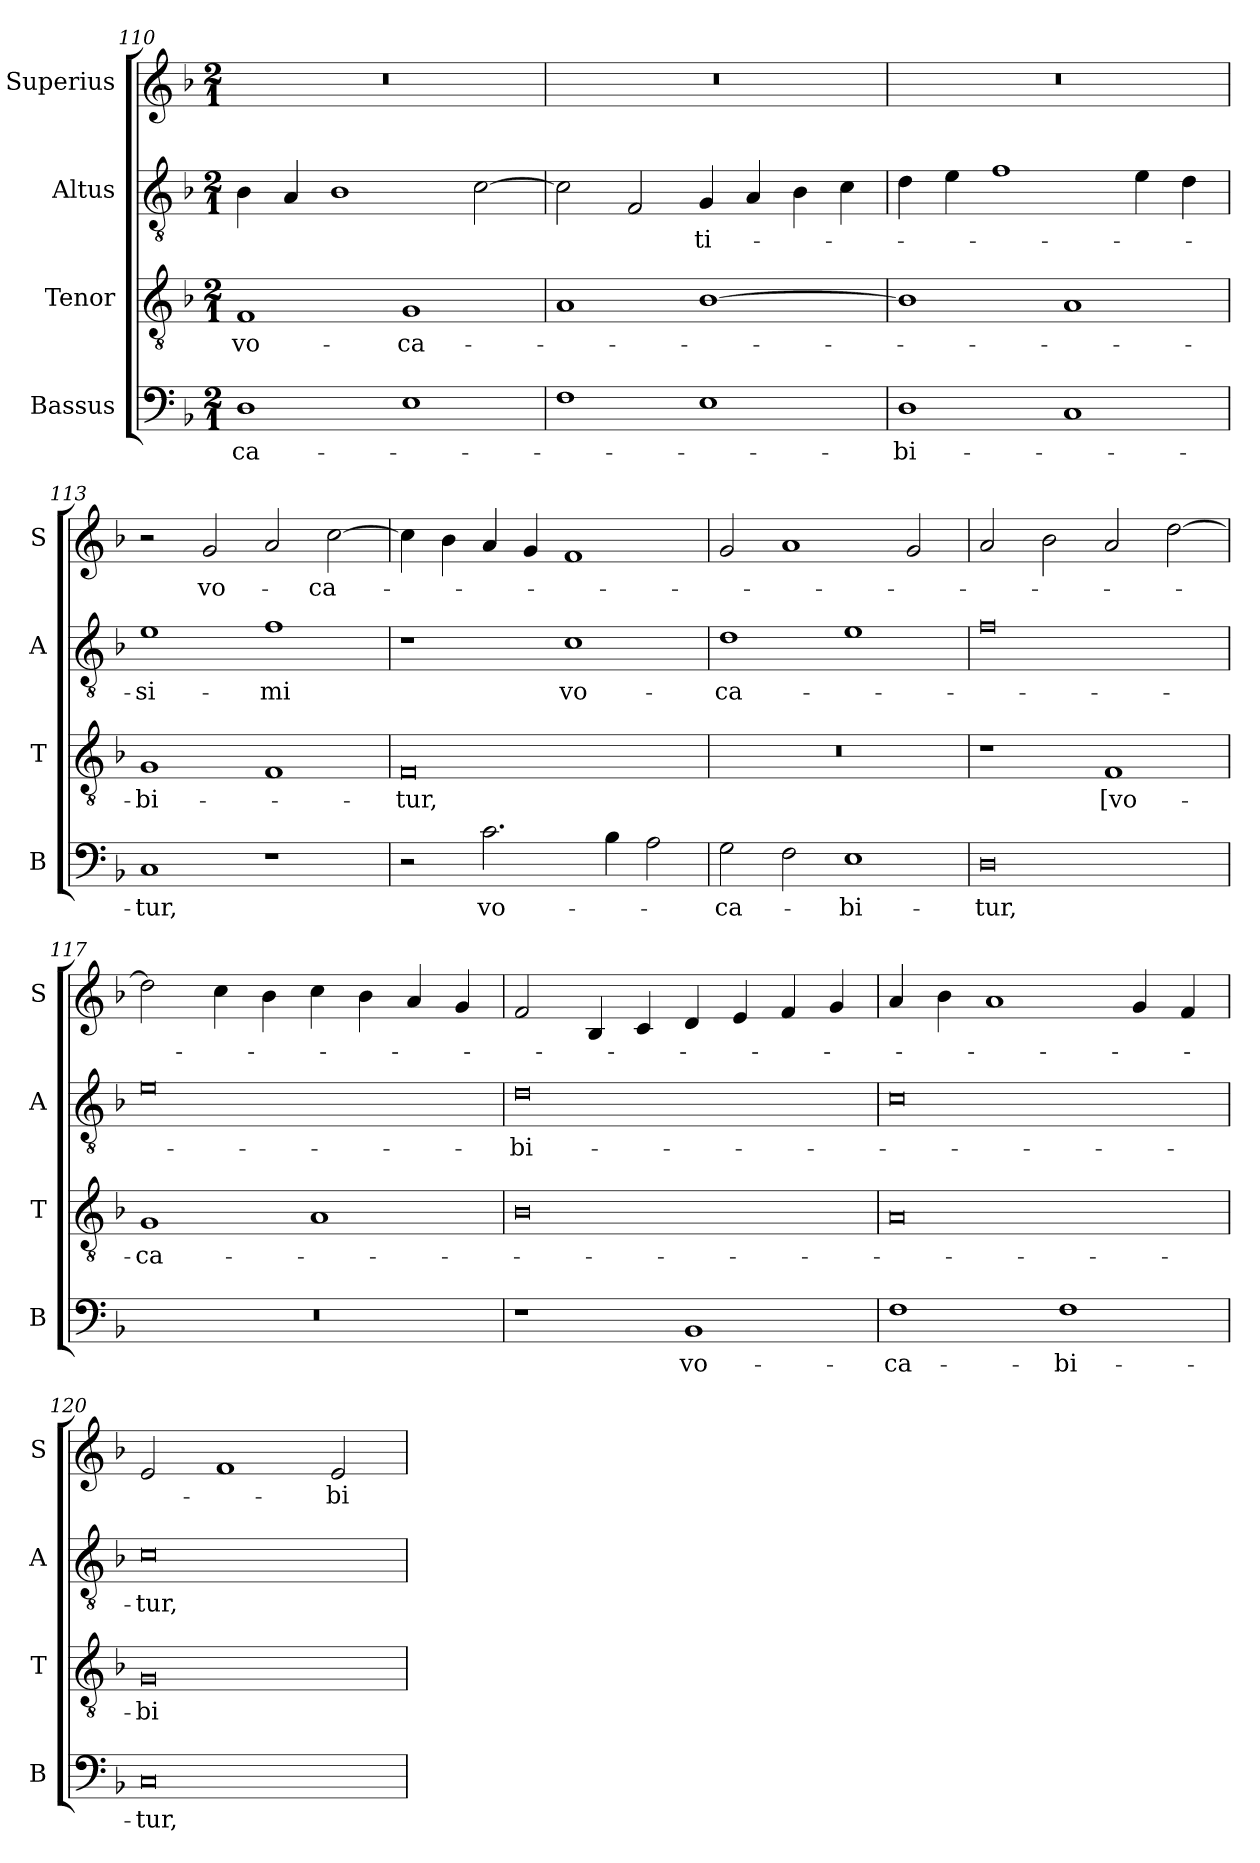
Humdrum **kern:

**kern	**text	**kern	**text	**kern	**text	**kern	**text
*part4	*part4	*part3	*part3	*part2	*part2	*part1	*part1
*staff4	*staff4	*staff3	*staff3	*staff2	*staff2	*staff1	*staff1
*I"Bassus	*	*I"Tenor	*	*I"Altus	*	*I"Superius	*
*I'B	*	*I'T	*	*I'A	*	*I'S	*
*clefF4	*	*clefGv2	*	*clefGv2	*	*clefG2	*
*k[b-]	*	*k[b-]	*	*k[b-]	*	*k[b-]	*
*F:	*	*F:	*	*F:	*	*F:	*
*M2/1	*	*M2/1	*	*M2/1	*	*M2/1	*
=110	=110	=110	=110	=110	=110	=110	=110
1D	-ca-	1F	vo-	4B-	.	0r	.
.	.	.	.	4A	.	.	.
.	.	.	.	1B-	.	.	.
1E	.	1G	-ca-	.	.	.	.
.	.	.	.	[2c	.	.	.
=111	=111	=111	=111	=111	=111	=111	=111
1F	.	1A	.	2c]	.	0r	.
.	.	.	.	2F	.	.	.
1E	.	[1B-	.	4G	-ti-	.	.
.	.	.	.	4A	.	.	.
.	.	.	.	4B-	.	.	.
.	.	.	.	4c	.	.	.
=112	=112	=112	=112	=112	=112	=112	=112
1D	-bi-	1B-]	.	4d	.	0r	.
.	.	.	.	4e	.	.	.
.	.	.	.	1f	.	.	.
1C	.	1A	.	.	.	.	.
.	.	.	.	4e	.	.	.
.	.	.	.	4d	.	.	.
=113	=113	=113	=113	=113	=113	=113	=113
1C	-tur,	1G	-bi-	1e	-si-	2r	.
.	.	.	.	.	.	2g	vo-
1r	.	1F	.	1f	-mi	2a	.
.	.	.	.	.	.	[2cc	-ca-
=114	=114	=114	=114	=114	=114	=114	=114
2r	.	0F	-tur,	1r	.	4cc]	.
.	.	.	.	.	.	4b-	.
2.c	vo-	.	.	.	.	4a	.
.	.	.	.	.	.	4g	.
.	.	.	.	1c	vo-	1f	.
4B-	.	.	.	.	.	.	.
2A	.	.	.	.	.	.	.
=115	=115	=115	=115	=115	=115	=115	=115
2G	-ca-	0r	.	1d	-ca-	2g	.
2F	.	.	.	.	.	1a	.
1E	-bi-	.	.	1e	.	.	.
.	.	.	.	.	.	2g	.
=116	=116	=116	=116	=116	=116	=116	=116
0D	-tur,	1r	.	0f	.	2a	.
.	.	.	.	.	.	2b-	.
.	.	1F	[vo-	.	.	2a	.
.	.	.	.	.	.	[2dd	.
=117	=117	=117	=117	=117	=117	=117	=117
0r	.	1G	-ca-	0e	.	2dd]	.
.	.	.	.	.	.	4cc	.
.	.	.	.	.	.	4b-	.
.	.	1A	.	.	.	4cc	.
.	.	.	.	.	.	4b-	.
.	.	.	.	.	.	4a	.
.	.	.	.	.	.	4g	.
=118	=118	=118	=118	=118	=118	=118	=118
1r	.	0B-	.	0d	-bi-	2f	.
.	.	.	.	.	.	4B-	.
.	.	.	.	.	.	4c	.
1BB-	vo-	.	.	.	.	4d	.
.	.	.	.	.	.	4e	.
.	.	.	.	.	.	4f	.
.	.	.	.	.	.	4g	.
=119	=119	=119	=119	=119	=119	=119	=119
1F	-ca-	0A	.	0c	.	4a	.
.	.	.	.	.	.	4b-	.
.	.	.	.	.	.	1a	.
1F	-bi-	.	.	.	.	.	.
.	.	.	.	.	.	4g	.
.	.	.	.	.	.	4f	.
=120	=120	=120	=120	=120	=120	=120	=120
0C	-tur,	0G	-bi-	0c	-tur,	2e	.
.	.	.	.	.	.	1f	.
.	.	.	.	.	.	2e	-bi-
=	=	=	=	=	=	=	=
*-	*-	*-	*-	*-	*-	*-	*-
